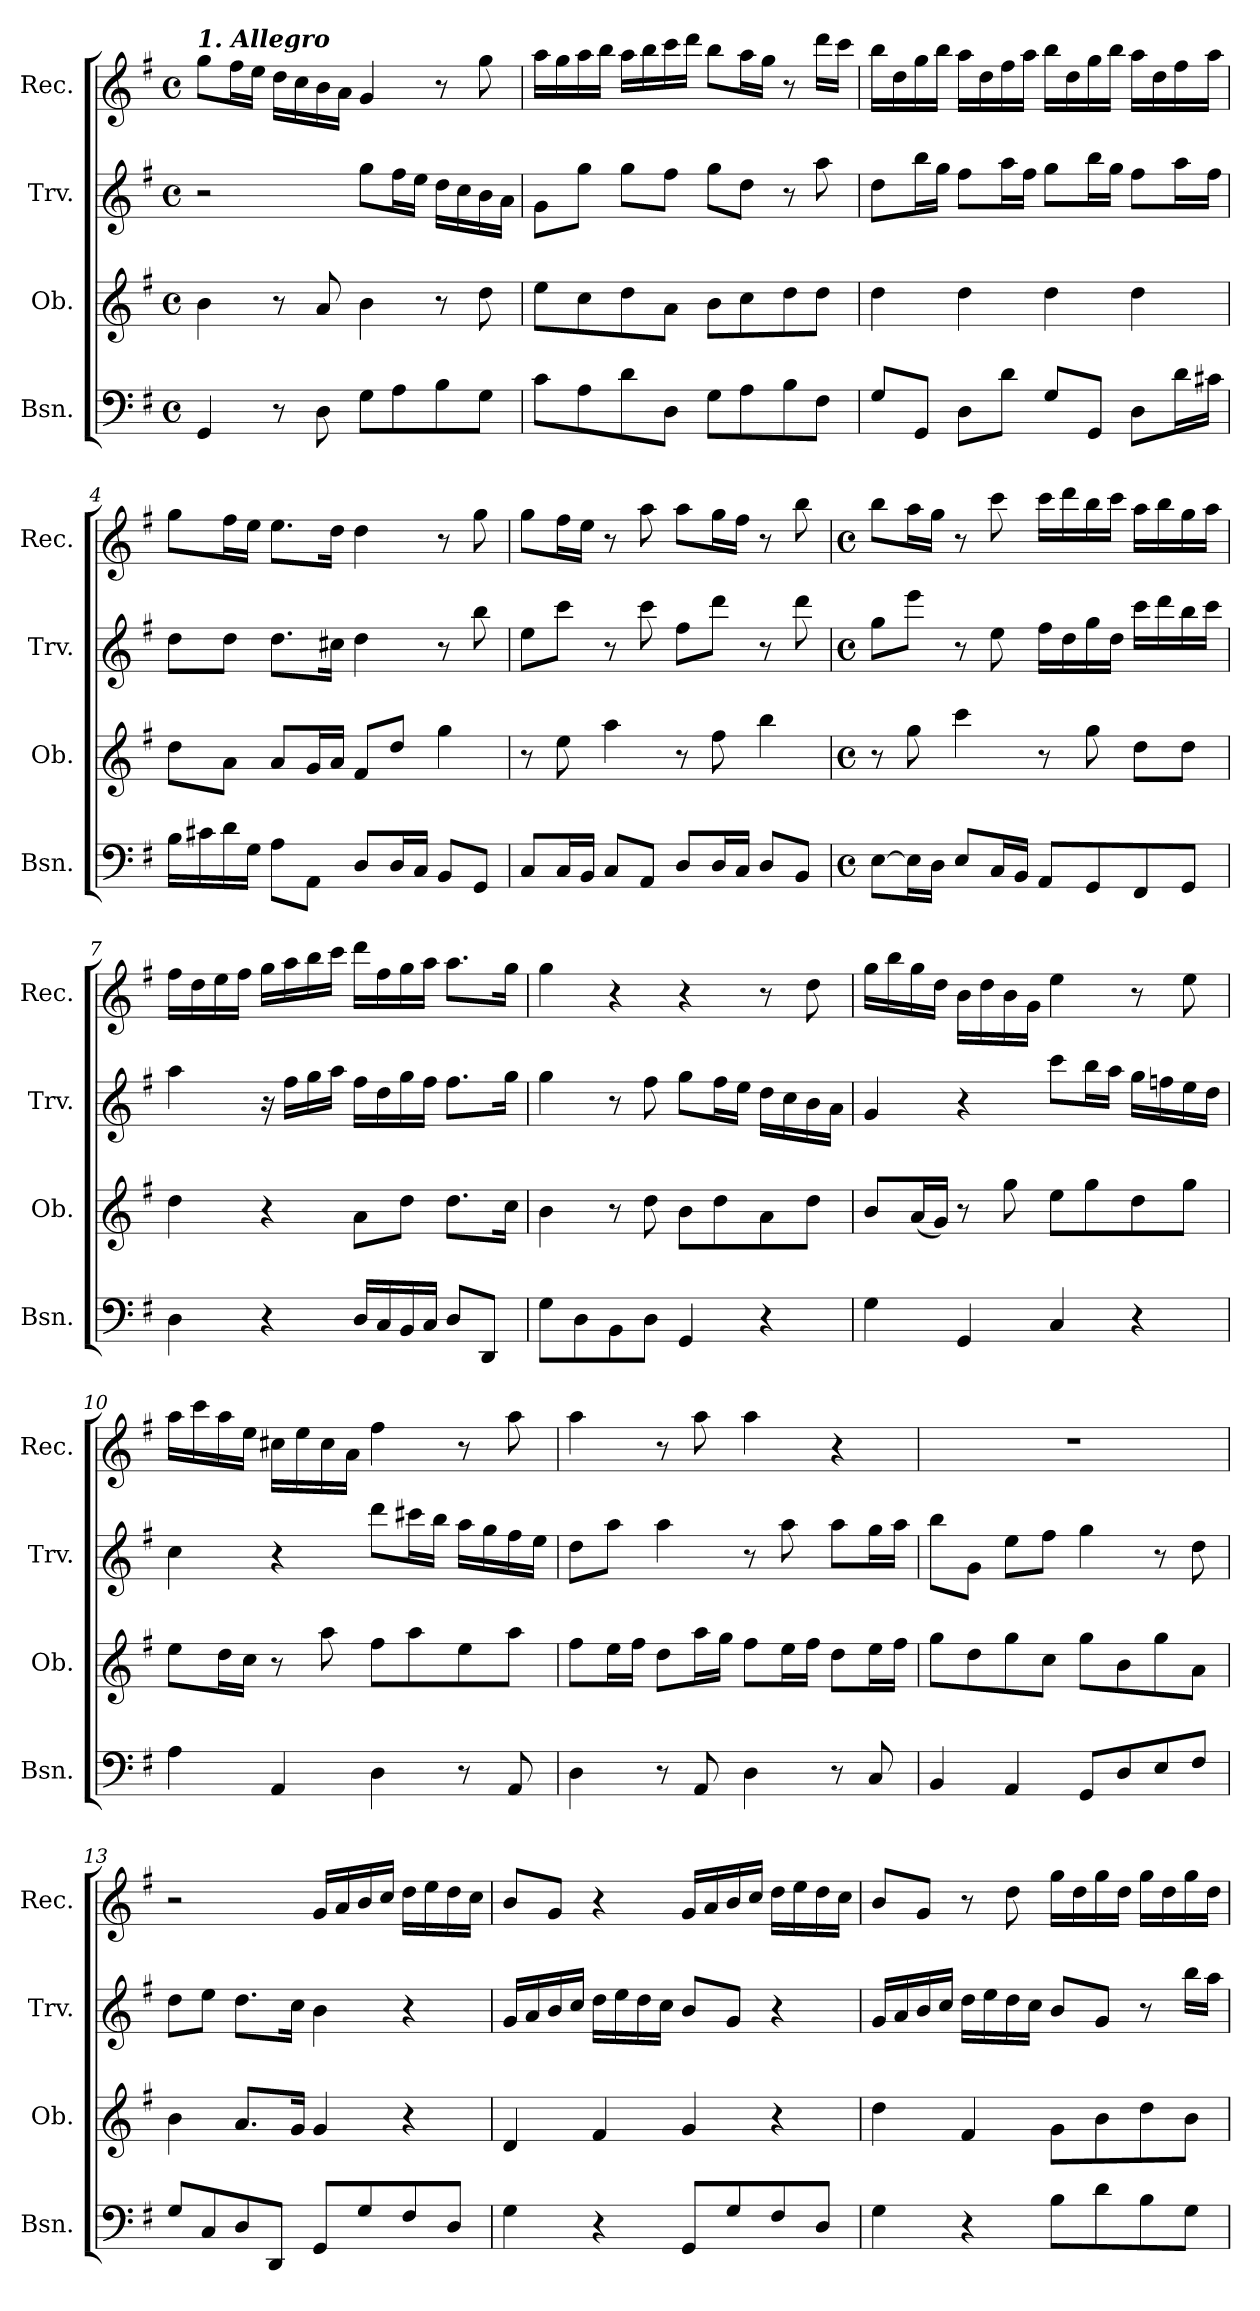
**kern	**kern	**kern	**kern
*part4	*part3	*part2	*part1
*staff4	*staff3	*staff2	*staff1
*I"Bsn.	*I"Ob.	*I"Trv.	*I"Rec.
*I'Bsn.	*I'Ob.	*I'Trv.	*I'Rec.
*clefF4	*clefG2	*clefG2	*clefG2
*k[f#]	*k[f#]	*k[f#]	*k[f#]
*G:	*G:	*G:	*G:
*M4/4	*M4/4	*M4/4	*M4/4
*met(c)	*met(c)	*met(c)	*met(c)
=1	=1	=1	=1
!	!	!	!LO:TX:a:Bi:t=1. Allegro
4GG/	4b\	2r	8gg\L
.	.	.	16ff#\L
.	.	.	16ee\JJ
8r	8r	.	16dd\LL
.	.	.	16cc\
8D\	8a/	.	16b\
.	.	.	16a\JJ
8G\L	4b\	8gg\L	4g/
8A\	.	16ff#\L	.
.	.	16ee\JJ	.
8B\	8r	16dd\LL	8r
.	.	16cc\	.
8G\J	8dd\	16b\	8gg\
.	.	16a\JJ	.
=2	=2	=2	=2
8c\L	8ee\L	8g\L	16aa\LL
.	.	.	16gg\
8A\	8cc\	8gg\J	16aa\
.	.	.	16bb\JJ
8d\	8dd\	8gg\L	16aa\LL
.	.	.	16bb\
8D\J	8a\J	8ff#\J	16ccc\
.	.	.	16ddd\JJ
8G\L	8b\L	8gg\L	8bb\L
8A\	8cc\	8dd\J	16aa\L
.	.	.	16gg\JJ
8B\	8dd\	8r	8r
8F#\J	8dd\J	8aa\	16ddd\LL
.	.	.	16ccc\JJ
=3	=3	=3	=3
8G/L	4dd\	8dd\L	16bb\LL
.	.	.	16dd\
8GG/J	.	16bb\L	16gg\
.	.	16gg\JJ	16bb\JJ
8D\L	4dd\	8ff#\L	16aa\LL
.	.	.	16dd\
8d\J	.	16aa\L	16ff#\
.	.	16ff#\JJ	16aa\JJ
8G/L	4dd\	8gg\L	16bb\LL
.	.	.	16dd\
8GG/J	.	16bb\L	16gg\
.	.	16gg\JJ	16bb\JJ
8D\L	4dd\	8ff#\L	16aa\LL
.	.	.	16dd\
16d\L	.	16aa\L	16ff#\
16c#X\JJ	.	16ff#\JJ	16aa\JJ
=4	=4	=4	=4
16B\LL	8dd\L	8dd\L	8gg\L
16c#X\	.	.	.
16d\	8a\J	8dd\J	16ff#\L
16G\JJ	.	.	16ee\JJ
8A\L	8a/L	8.dd\L	8.ee\L
8AA\J	16g/L	.	.
.	16a/JJ	16cc#X\J	16dd\J
8D/L	8f#/L	4dd\	4dd\
16D/L	8dd/J	.	.
16C/JJ	.	.	.
8BB/L	4gg\	8r	8r
8GG/J	.	8bb\	8gg\
=5	=5	=5	=5
8C/L	8r	8ee\L	8gg\L
16C/L	8ee\	8ccc\J	16ff#\L
16BB/JJ	.	.	16ee\JJ
8C/L	4aa\	8r	8r
8AA/J	.	8ccc\	8aa\
8D/L	8r	8ff#\L	8aa\L
16D/L	8ff#\	8ddd\J	16gg\L
16C/JJ	.	.	16ff#\JJ
8D/L	4bb\	8r	8r
8BB/J	.	8ddd\	8bb\
!!LO:LB:g=z
=6	=6	=6	=6
*M4/4	*M4/4	*M4/4	*M4/4
*met(c)	*met(c)	*met(c)	*met(c)
[8E\L	8r	8gg\L	8bb\L
16E\L]	8gg\	8eee\J	16aa\L
16D\JJ	.	.	16gg\JJ
8E/L	4ccc\	8r	8r
16C/L	.	8ee\	8ccc\
16BB/JJ	.	.	.
8AA/L	8r	16ff#\LL	16ccc\LL
.	.	16dd\	16ddd\
8GG/	8gg\	16gg\	16bb\
.	.	16dd\JJ	16ccc\JJ
8FF#/	8dd\L	16ccc\LL	16aa\LL
.	.	16ddd\	16bb\
8GG/J	8dd\J	16bb\	16gg\
.	.	16ccc\JJ	16aa\JJ
=7	=7	=7	=7
4D\	4dd\	4aa\	16ff#\LL
.	.	.	16dd\
.	.	.	16ee\
.	.	.	16ff#\JJ
4r	4r	16r	16gg\LL
.	.	16ff#\LL	16aa\
.	.	16gg\	16bb\
.	.	16aa\JJ	16ccc\JJ
16D/LL	8a\L	16ff#\LL	16ddd\LL
16C/	.	16dd\	16ff#\
16BB/	8dd\J	16gg\	16gg\
16C/JJ	.	16ff#\JJ	16aa\JJ
8D/L	8.dd\L	8.ff#\L	8.aa\L
8DD/J	.	.	.
.	16cc\J	16gg\J	16gg\J
=8	=8	=8	=8
8G\L	4b\	4gg\	4gg\
8D\	.	.	.
8BB\	8r	8r	4r
8D\J	8dd\	8ff#\	.
4GG/	8b\L	8gg\L	4r
.	8dd\	16ff#\L	.
.	.	16ee\JJ	.
4r	8a\	16dd\LL	8r
.	.	16cc\	.
.	8dd\J	16b\	8dd\
.	.	16a\JJ	.
=9	=9	=9	=9
4G\	8b/L	4g/	16gg\LL
.	.	.	16bb\
.	(<16a/L	.	16gg\
.	16g/JJ)	.	16dd\JJ
4GG/	8r	4r	16b\LL
.	.	.	16dd\
.	8gg\	.	16b\
.	.	.	16g\JJ
4C/	8ee\L	8ccc\L	4ee\
.	8gg\	16bb\L	.
.	.	16aa\JJ	.
4r	8dd\	16gg\LL	8r
.	.	16ffn\	.
.	8gg\J	16ee\	8ee\
.	.	16dd\JJ	.
=10	=10	=10	=10
4A\	8ee\L	4cc\	16aa\LL
.	.	.	16ccc\
.	16dd\L	.	16aa\
.	16cc\JJ	.	16ee\JJ
4AA/	8r	4r	16cc#X\LL
.	.	.	16ee\
.	8aa\	.	16cc#\
.	.	.	16a\JJ
4D\	8ff#\L	8ddd\L	4ff#\
.	8aa\	16ccc#X\L	.
.	.	16bb\JJ	.
8r	8ee\	16aa\LL	8r
.	.	16gg\	.
8AA/	8aa\J	16ff#\	8aa\
.	.	16ee\JJ	.
!!LO:LB:g=z
=11	=11	=11	=11
4D\	8ff#\L	8dd\L	4aa\
.	16ee\L	8aa\J	.
.	16ff#\JJ	.	.
8r	8dd\L	4aa\	8r
8AA/	16aa\L	.	8aa\
.	16gg\JJ	.	.
4D\	8ff#\L	8r	4aa\
.	16ee\L	8aa\	.
.	16ff#\JJ	.	.
8r	8dd\L	8aa\L	4r
8C/	16ee\L	16gg\L	.
.	16ff#\JJ	16aa\JJ	.
=12	=12	=12	=12
4BB/	8gg\L	8bb\L	1r
.	8dd\	8g\J	.
4AA/	8gg\	8ee\L	.
.	8cc\J	8ff#\J	.
8GG/L	8gg\L	4gg\	.
8D/	8b\	.	.
8E/	8gg\	8r	.
8F#/J	8a\J	8dd\	.
=13	=13	=13	=13
8G/L	4b\	8dd\L	2r
8C/	.	8ee\J	.
8D/	8.a/L	8.dd\L	.
8DD/J	.	.	.
.	16g/J	16cc\J	.
8GG/L	4g/	4b\	16g/LL
.	.	.	16a/
8G/	.	.	16b/
.	.	.	16cc/JJ
8F#/	4r	4r	16dd\LL
.	.	.	16ee\
8D/J	.	.	16dd\
.	.	.	16cc\JJ
=14	=14	=14	=14
4G\	4d/	16g/LL	8b/L
.	.	16a/	.
.	.	16b/	8g/J
.	.	16cc/JJ	.
4r	4f#/	16dd\LL	4r
.	.	16ee\	.
.	.	16dd\	.
.	.	16cc\JJ	.
8GG/L	4g/	8b/L	16g/LL
.	.	.	16a/
8G/	.	8g/J	16b/
.	.	.	16cc/JJ
8F#/	4r	4r	16dd\LL
.	.	.	16ee\
8D/J	.	.	16dd\
.	.	.	16cc\JJ
=15	=15	=15	=15
4G\	4dd\	16g/LL	8b/L
.	.	16a/	.
.	.	16b/	8g/J
.	.	16cc/JJ	.
4r	4f#/	16dd\LL	8r
.	.	16ee\	.
.	.	16dd\	8dd\
.	.	16cc\JJ	.
8B\L	8g\L	8b/L	16gg\LL
.	.	.	16dd\
8d\	8b\	8g/J	16gg\
.	.	.	16dd\JJ
8B\	8dd\	8r	16gg\LL
.	.	.	16dd\
8G\J	8b\J	16bb\LL	16gg\
.	.	16aa\JJ	16dd\JJ
=	=	=	=
*-	*-	*-	*-
